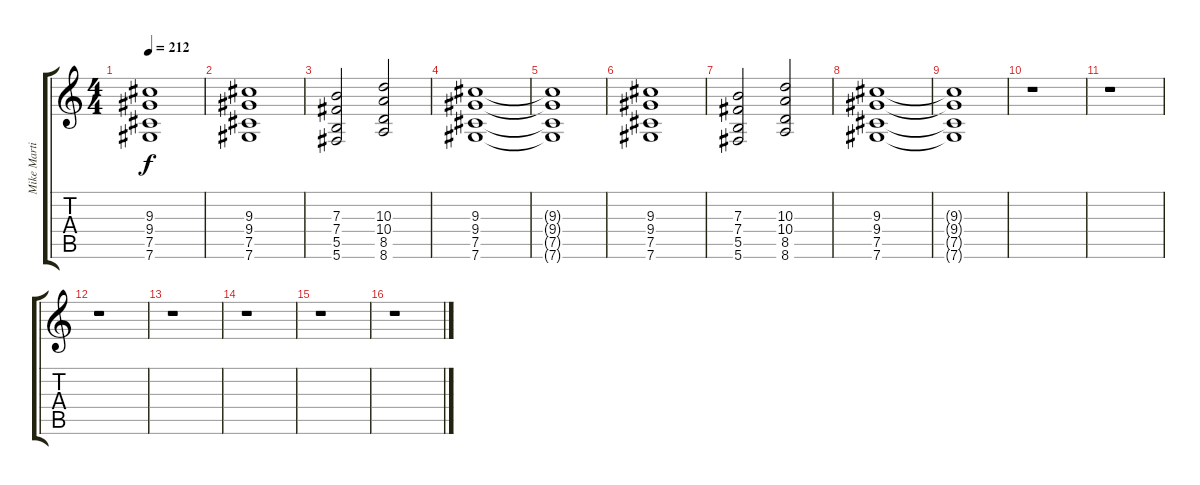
\track ("Mike Martin" "Mike Marti") {instrument overdrivenguitar}
\staff {score tabs}
\tuning (Db4 Ab3 E3 B2 Gb2 Db2) {hide}
\ts (4 4)
\tempo 212
\clef g2
\ks c
(9.3{t} 9.4{t} 7.5{t} 7.6{t}).1{dy f} |
(9.3 9.4 7.5 7.6).1 |
(7.3 7.4 5.5 5.6).2 (10.3 10.4 8.5 8.6).2 |
(9.3 9.4 7.5 7.6).1 |
(9.3{t} 9.4{t} 7.5{t} 7.6{t}).1 |
(9.3 9.4 7.5 7.6).1 |
(7.3 7.4 5.5 5.6).2 (10.3 10.4 8.5 8.6).2 |
(9.3 9.4 7.5 7.6).1 |
(9.3{t} 9.4{t} 7.5{t} 7.6{t}).1 |
r.1 |
r.1 |
r.1 |
r.1 |
r.1 |
r.1 |
r.1
